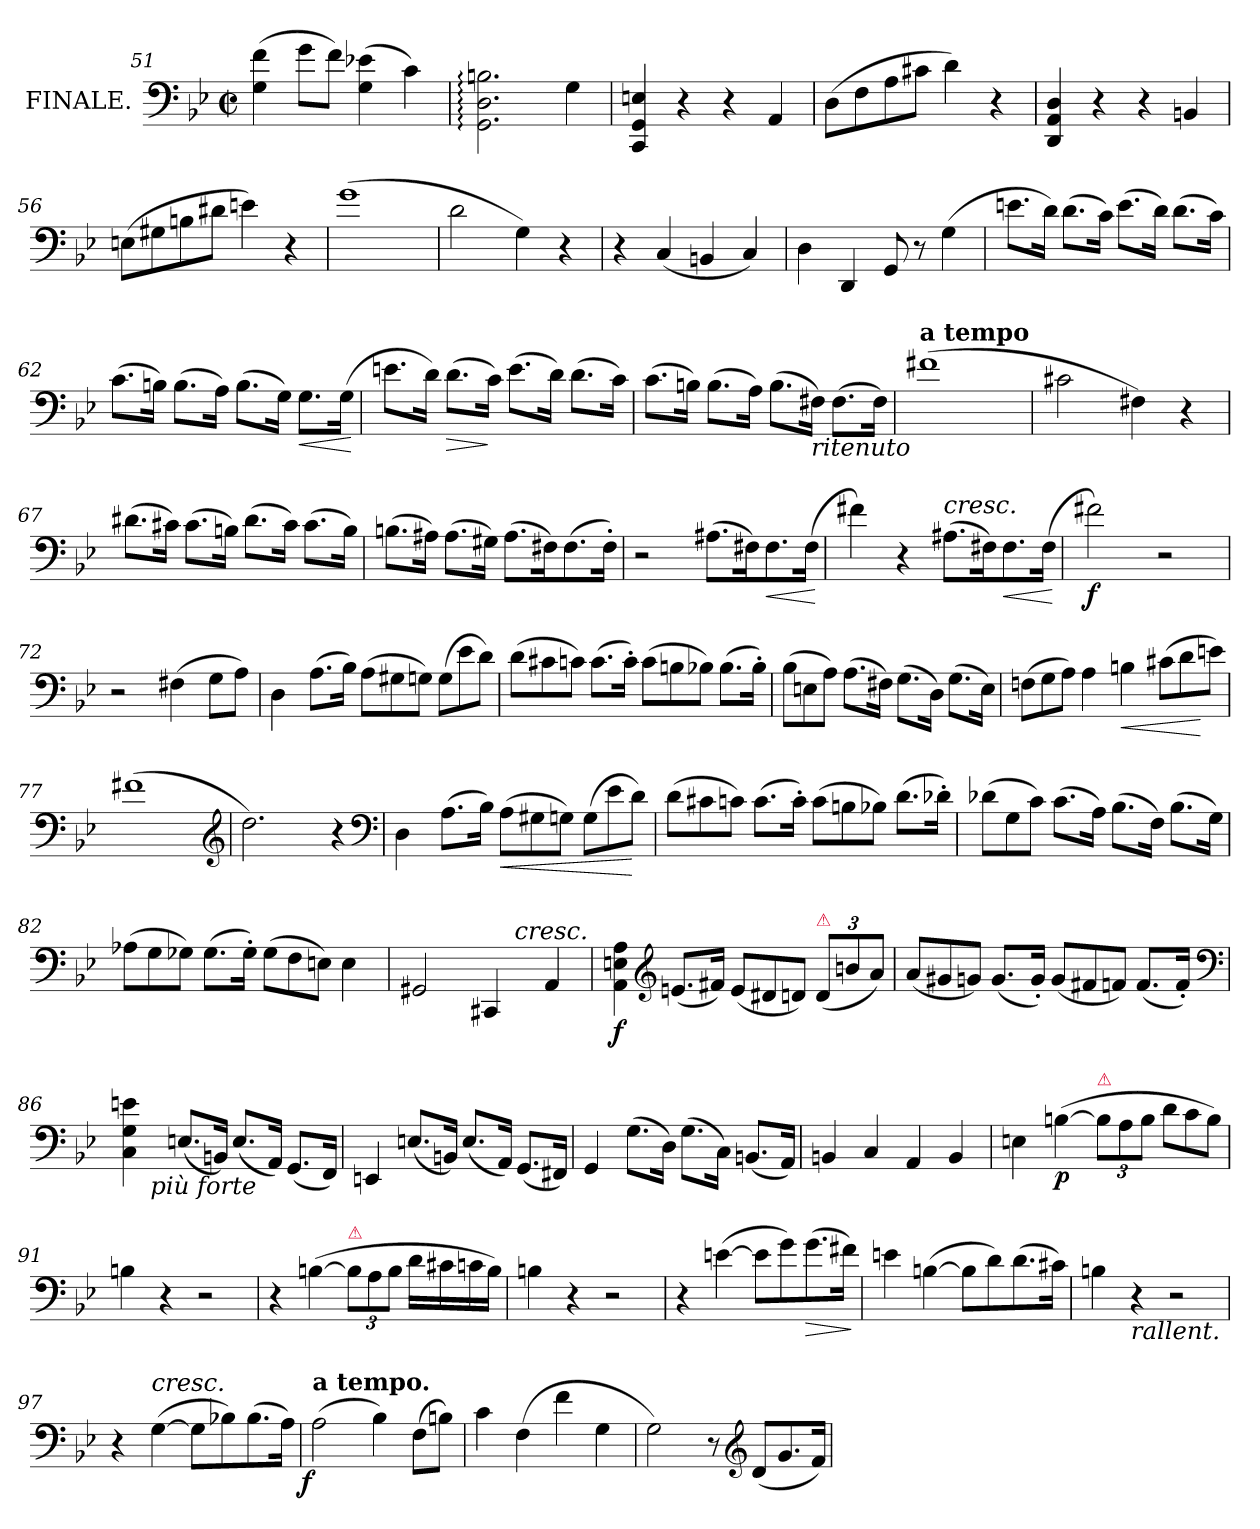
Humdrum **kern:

**kern	**dynam
*part1	*part1
*staff1	*staff1
*I"FINALE.	*
*clefF4	*
*k[b-e-]	*
*M2/2	*
*met(c|)	*
=51	=51
(>4G 4f	.
8g\L	.
8fJ)	.
(>4G 4e-X	.
4c)	.
=52	=52
2.GG: 2.D: 2.Bn:	.
4G	.
=53	=53
4CC 4GG 4En	.
4r	.
4r	.
4AA	.
=54	=54
(>8D\L	.
8F	.
8A	.
8c#XJ	.
4d)	.
4r	.
=55	=55
4DD 4AA 4D	.
4r	.
4r	.
4BBn	.
=56	=56
(>8En\L	.
8G#X	.
8Bn	.
8d#XJ	.
4en)	.
4r	.
=57	=57
(>1g	.
=58	=58
2d	.
4G)	.
4r	.
=59	=59
4r	.
(<4C	.
4BBn	.
4C)	.
=60	=60
4D	.
4DD	.
8GG	.
8r	.
(>4G	.
=61	=61
8.en\L	.
16dJk)	.
(>8.d\L	.
16cJk)	.
(>8.e\L	.
16dJk)	.
(>8.d\L	.
16cJk)	.
=62	=62
(>8.c\L	.
16BnJk)	.
(>8.B\L	.
16AJk)	.
(>8.B\L	.
16GJk)	.
!	!LO:HP:b
8.G\L	<
(>16GJk	.
.	[
=63	=63
8.en\L	.
16dJk)	.
!	!LO:HP:b
(>8.d\L	>
16cJk)	]
(>8.e\L	.
16dJk)	.
(>8.d\L	.
16cJk)	.
=64	=64
(>8.c\L	.
16BnJk)	.
(>8.B\L	.
16AJk)	.
(>8.B\L	.
!LO:TX:b:i:t=ritenuto	!
16F#XJk)	.
(>8.F#\L	.
16F#Jk)	.
=65	=65
!LO:TX:a:B:t=a tempo	!
(>1f#X	.
=66	=66
2c#ji	.
4F#X)	.
4r	.
=67	=67
(>8.d#X\L	.
16c#XJk)	.
(>8.c#\L	.
16BnJk)	.
(>8.d#\L	.
16c#Jk)	.
(>8.c#\L	.
16BJk)	.
=68	=68
(>8.Bn\L	.
16A#XJk)	.
(>8.A#\L	.
16G#XJk)	.
(>8.A#\L	.
16F#XK)	.
(>8.F#	.
16F#'>Jk)	.
=69	=69
2r	.
(>8.A#X\L	.
16F#XK)	.
!	!LO:HP:b
8.F#	<
(>16F#Jk	.
.	[
=70	=70
4f#X)	.
4r	.
!LO:TX:i:t=cresc.	!
(>8.A#X\L	.
16F#XK)	.
!	!LO:HP:b
8.F#	<
(>16F#Jk	.
.	[
=71	=71
2f#X)	f
2r	.
=72	=72
2r	.
(>4F#X	.
8G\L	.
8AJ)	.
=73	=73
4D	.
(>8.A\L	.
16B-Jk)	.
*Xtuplet	*
(>12A\L	.
12G#X	.
12GnJ)	.
(>12G\L	.
12e-	.
12dJ)	.
=74	=74
(>12d\L	.
12c#X	.
12cnJ)	.
(>8.c\L	.
16c'>Jk)	.
(>12c\L	.
12Bn	.
12B-XJ)	.
(>8.B-\L	.
16B-'>Jk)	.
=75	=75
(>12B-\L	.
12En	.
12AJ)	.
(>8.A\L	.
16F#XJk)	.
(>8.G\L	.
16DJk)	.
(>8.G\L	.
16EJk)	.
=76	=76
(>12Fn\L	.
12G	.
12AJ)	.
4A	.
!	!LO:HP:b
4Bn	<
(>12c#X\L	.
12d	.
12enJ)	[
=77	=77
(>1f#X	.
*clefG2	*
=78	=78
2.dd)	.
4r	.
*clefF4	*
=79	=79
4D	.
(>8.A\L	.
16B-Jk)	.
!	!LO:HP:b
(>12A\L	<
12G#X	.
12GnJ)	.
(>12G\L	.
12e-	.
12dJ)	[
=80	=80
(>12d\L	.
12c#X	.
12cnJ)	.
(>8.c\L	.
16c'>Jk)	.
(>12c\L	.
12Bn	.
12B-XJ)	.
(>8.d\L	.
16d-j'>iJk)	.
=81	=81
(12d-X\L	.
12G	.
12cJ)	.
(>8.c\L	.
16AJk)	.
(>8.B-\L	.
16FJk)	.
(>8.B-\L	.
16GJk)	.
=82	=82
(>12A-X\L	.
12G	.
12G-XJ)	.
(>8.G-\L	.
16G-'>Jk)	.
(>12G-\L	.
12F	.
12EnJ)	.
4E	.
=83	=83
*^	*
2GG#X	2ryy	.
4CC#X	8ryy	.
!	!LO:TX:i:t=cresc.	!
.	4.ryy	.
4AA	.	.
*v	*v	*
=84	=84
4AA 4En 4A	f
*clefG2	*
(<8.enL	.
16f#XJk)	.
(<12eL	.
12d#X	.
12dnJ)	.
*tuplet	*
!LO:TX:a:color=crimson:t=⚠	!
(<12dL	.
12bn	.
12aJ)	.
=85	=85
*Xtuplet	*
(<12aL	.
12g#X	.
12gnJ)	.
(<8.gL	.
16g'<Jk)	.
(<12gL	.
12f#X	.
12fnJ)	.
(<8.fL	.
16f'<Jk)	.
*clefF4	*
=86	=86
*^	*
4C 4G 4en	8ryy	.
!	!LO:TX:b:i:t=più forte	!
.	2..ryy	.
(<8.EnL	.	.
16BBnJk)	.	.
(<8.EL	.	.
16AAJk)	.	.
(<8.GGL	.	.
16FFJk)	.	.
*v	*v	*
=87	=87
4EEn	.
(<8.EnL	.
16BBnJk)	.
(<8.EL	.
16AAJk)	.
(<8.GGL	.
16FF#XJk)	.
=88	=88
4GG	.
(>8.G\L	.
16DJk)	.
(>8.G\L	.
16CJk)	.
(<8.BBnL	.
16AAJk)	.
=89	=89
4BBn	.
4C	.
4AA	.
4BB	.
=90	=90
4En	.
(>[4Bn	p
*tuplet	*
!LO:TX:a:color=crimson:t=⚠	!
12B\L]	.
12A	.
12BJ	.
*Xtuplet	*
12d\L	.
12c	.
12BJ)	.
=91	=91
4Bn	.
4r	.
2r	.
=92	=92
4r	.
(>[4Bn	.
*tuplet	*
!LO:TX:a:color=crimson:t=⚠	!
12B\L]	.
12A	.
12BJ	.
16d\LL	.
16c#X	.
16cn	.
16BJJ)	.
=93	=93
4Bn	.
4r	.
2r	.
=94	=94
4r	.
(>[4en	.
8e\L]	.
8g)	.
!	!LO:HP:b
(>8.g	>
16f#XJk)	.
.	]
=95	=95
4en	.
(>[4Bn	.
8B\L]	.
8d)	.
(>8.d	.
16c#XJk)	.
=96	=96
4Bn	.
!LO:TX:b:i:t=rallent.	!
4r	.
2r	.
=97	=97
4r	.
!LO:TX:i:t=cresc.	!
(>[4G	.
8G\L]	.
8B-X)	.
(>8.B-	.
16AJk)	.
=98	=98
!LO:TX:a:B:t=a tempo.	!
!	!LO:DY:rj
(>2A	f
4B-)	.
(>8F\L	.
8BnJ)	.
=99	=99
4c	.
(>4F	.
4f	.
4G	.
=100	=100
2G)	.
8r	.
*clefG2	*
(<8dL	.
8.g	.
16fJk)	.
=	=
*-	*-
